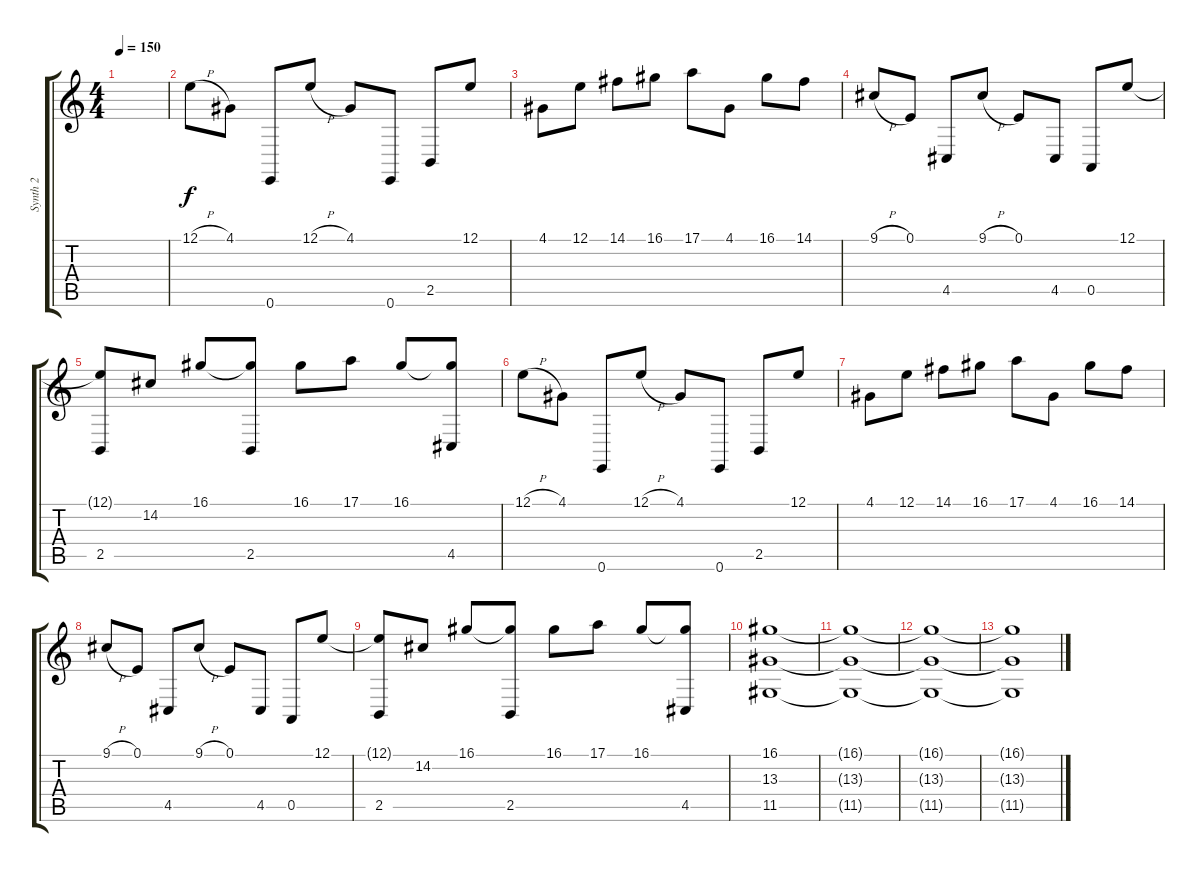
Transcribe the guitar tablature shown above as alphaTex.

\track ("Synth 2" "Synth 2") {instrument lead2sawtooth}
\staff {score tabs}
\tuning (E4 B3 G3 D3 A2 E2) {hide}
\ts (4 4)
\tempo 150
\clef g2
\ks c
|
12.1{h}.8 4.1.8 0.6.8 12.1{h}.8 4.1.8 0.6.8 2.5.8 12.1.8 |
4.1.8 12.1.8 14.1.8 16.1.8 17.1.8 4.1.8 16.1.8 14.1.8 |
9.1{h}.8 0.1.8 4.5.8 9.1{h}.8 0.1.8 4.5.8 0.5.8 12.1.8 |
(12.1{t} 2.5).8 14.2.8 16.1.8 (16.1{t} 2.5).8 16.1.8 17.1.8 16.1.8 (16.1{t} 4.5).8 |
12.1{h}.8 4.1.8 0.6.8 12.1{h}.8 4.1.8 0.6.8 2.5.8 12.1.8 |
4.1.8 12.1.8 14.1.8 16.1.8 17.1.8 4.1.8 16.1.8 14.1.8 |
9.1{h}.8 0.1.8 4.5.8 9.1{h}.8 0.1.8 4.5.8 0.5.8 12.1.8 |
(12.1{t} 2.5).8 14.2.8 16.1.8 (16.1{t} 2.5).8 16.1.8 17.1.8 16.1.8 (16.1{t} 4.5).8 |
(16.1 13.3 11.5).1 |
(16.1{t} 13.3{t} 11.5{t}).1 |
(16.1{t} 13.3{t} 11.5{t}).1 |
(16.1{t} 13.3{t} 11.5{t}).1
